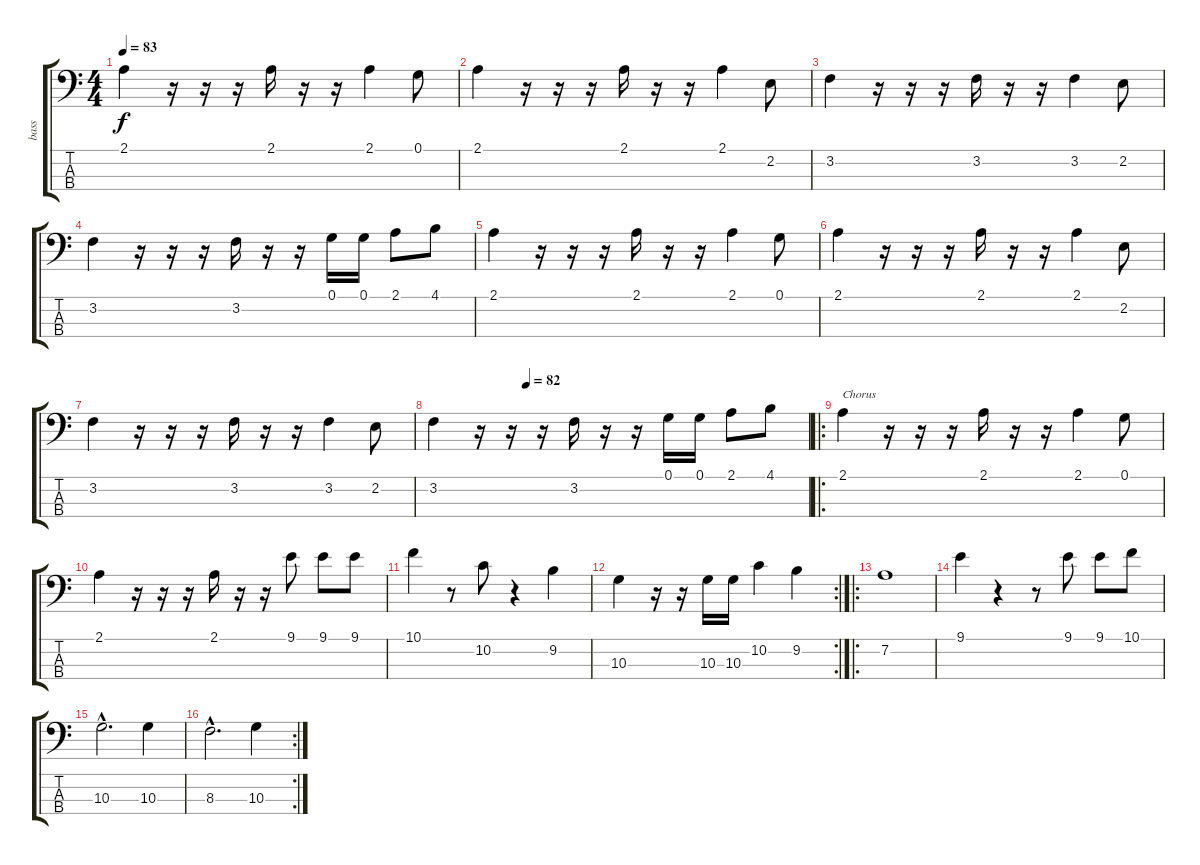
\track ("bass" "bass") {instrument electricbassfinger}
\staff {score tabs}
\tuning (G2 D2 A1 E1) {hide}
\ts (4 4)
\tempo 83
\clef f4
\ks c
2.1.4{dy f} r.16 r.16 r.16 2.1.16 r.16 r.16 2.1.4 0.1.8 |
2.1.4 r.16 r.16 r.16 2.1.16 r.16 r.16 2.1.4 2.2.8 |
3.2.4 r.16 r.16 r.16 3.2.16 r.16 r.16 3.2.4 2.2.8 |
3.2.4 r.16 r.16 r.16 3.2.16 r.16 r.16 0.1.16 0.1.16 2.1.8 4.1.8 |
2.1.4 r.16 r.16 r.16 2.1.16 r.16 r.16 2.1.4 0.1.8 |
2.1.4 r.16 r.16 r.16 2.1.16 r.16 r.16 2.1.4 2.2.8 |
3.2.4 r.16 r.16 r.16 3.2.16 r.16 r.16 3.2.4 2.2.8 |
\tempo (82 0.25)
3.2.4 r.16 r.16 r.16 3.2.16 r.16 r.16 0.1.16 0.1.16 2.1.8 4.1.8 |
\ro
2.1.4{txt "Chorus"} r.16 r.16 r.16 2.1.16 r.16 r.16 2.1.4 0.1.8 |
2.1.4 r.16 r.16 r.16 2.1.16 r.16 r.16 9.1.8 9.1.8 9.1.8 |
10.1.4 r.8 10.2.8 r.4 9.2.4 |
\rc 2
10.3.4 r.16 r.16 10.3.16 10.3.16 10.2.4 9.2.4 |
\ro
7.2.1 |
9.1.4 r.4 r.8 9.1.8 9.1.8 10.1.8 |
10.3{hac}.2{d} 10.3.4 |
\rc 2
8.3{hac}.2{d} 10.3.4
